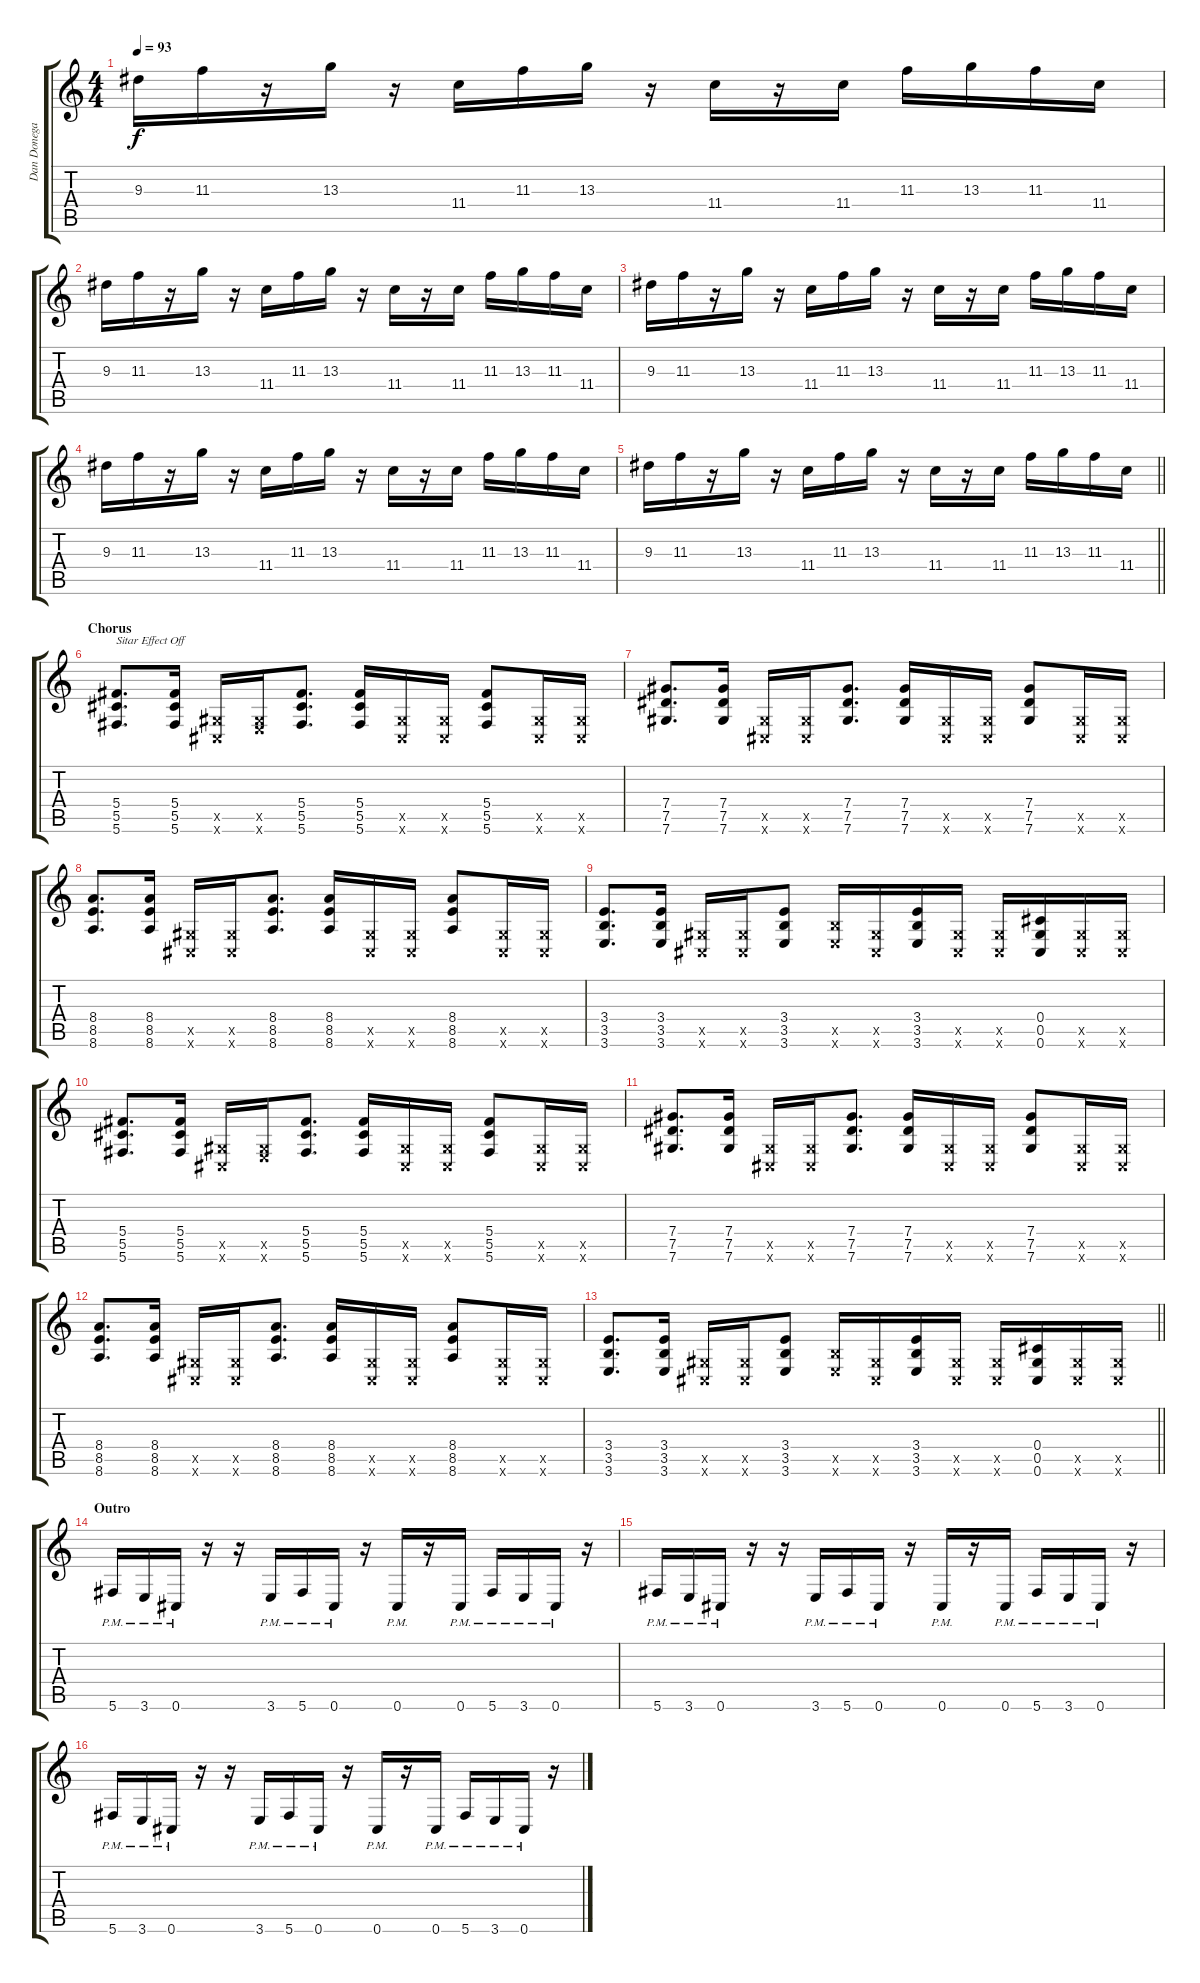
\track ("Dan Donegan" "Dan Donega") {instrument distortionguitar}
\staff {score tabs}
\tuning (Eb4 Bb3 Gb3 Db3 Ab2 Db2) {hide}
\ts (4 4)
\tempo 93
\clef g2
\ks c
9.3.16{dy f} 11.3.16 r.16 13.3.16 r.16 11.4.16 11.3.16 13.3.16 r.16 11.4.16 r.16 11.4.16 11.3.16 13.3.16 11.3.16 11.4.16 |
9.3.16 11.3.16 r.16 13.3.16 r.16 11.4.16 11.3.16 13.3.16 r.16 11.4.16 r.16 11.4.16 11.3.16 13.3.16 11.3.16 11.4.16 |
9.3.16 11.3.16 r.16 13.3.16 r.16 11.4.16 11.3.16 13.3.16 r.16 11.4.16 r.16 11.4.16 11.3.16 13.3.16 11.3.16 11.4.16 |
9.3.16 11.3.16 r.16 13.3.16 r.16 11.4.16 11.3.16 13.3.16 r.16 11.4.16 r.16 11.4.16 11.3.16 13.3.16 11.3.16 11.4.16 |
\barLineRight lightlight
9.3.16 11.3.16 r.16 13.3.16 r.16 11.4.16 11.3.16 13.3.16 r.16 11.4.16 r.16 11.4.16 11.3.16 13.3.16 11.3.16 11.4.16 |
\section ("" "Chorus")
(5.4 5.5 5.6).8{d txt "Sitar Effect Off"} (5.4 5.5 5.6).16 (0.5{x} 0.6{x}).16 (0.5{x} 3.6{x}).16 (5.4 5.5 5.6).8{d} (5.4 5.5 5.6).16 (0.5{x} 0.6{x}).16 (0.5{x} 0.6{x}).16 (5.4 5.5 5.6).8 (0.5{x} 0.6{x}).16 (0.5{x} 0.6{x}).16 |
(7.4 7.5 7.6).8{d} (7.4 7.5 7.6).16 (0.5{x} 0.6{x}).16 (0.5{x} 0.6{x}).16 (7.4 7.5 7.6).8{d} (7.4 7.5 7.6).16 (0.5{x} 0.6{x}).16 (0.5{x} 0.6{x}).16 (7.4 7.5 7.6).8 (0.5{x} 0.6{x}).16 (0.5{x} 0.6{x}).16 |
(8.4 8.5 8.6).8{d} (8.4 8.5 8.6).16 (0.5{x} 0.6{x}).16 (0.5{x} 0.6{x}).16 (8.4 8.5 8.6).8{d} (8.4 8.5 8.6).16 (0.5{x} 0.6{x}).16 (0.5{x} 0.6{x}).16 (8.4 8.5 8.6).8 (0.5{x} 0.6{x}).16 (0.5{x} 0.6{x}).16 |
(3.4 3.5 3.6).8{d} (3.4 3.5 3.6).16 (0.5{x} 0.6{x}).16 (0.5{x} 0.6{x}).16 (3.4 3.5 3.6).8 (3.5{x} 3.6{x}).16 (0.5{x} 0.6{x}).16 (3.4 3.5 3.6).16 (0.5{x} 0.6{x}).16 (0.5{x} 0.6{x}).16 (0.4 0.5 0.6).16 (0.5{x} 0.6{x}).16 (0.5{x} 0.6{x}).16 |
(5.4 5.5 5.6).8{d} (5.4 5.5 5.6).16 (0.5{x} 0.6{x}).16 (0.5{x} 3.6{x}).16 (5.4 5.5 5.6).8{d} (5.4 5.5 5.6).16 (0.5{x} 0.6{x}).16 (0.5{x} 0.6{x}).16 (5.4 5.5 5.6).8 (0.5{x} 0.6{x}).16 (0.5{x} 0.6{x}).16 |
(7.4 7.5 7.6).8{d} (7.4 7.5 7.6).16 (0.5{x} 0.6{x}).16 (0.5{x} 0.6{x}).16 (7.4 7.5 7.6).8{d} (7.4 7.5 7.6).16 (0.5{x} 0.6{x}).16 (0.5{x} 0.6{x}).16 (7.4 7.5 7.6).8 (0.5{x} 0.6{x}).16 (0.5{x} 0.6{x}).16 |
(8.4 8.5 8.6).8{d} (8.4 8.5 8.6).16 (0.5{x} 0.6{x}).16 (0.5{x} 0.6{x}).16 (8.4 8.5 8.6).8{d} (8.4 8.5 8.6).16 (0.5{x} 0.6{x}).16 (0.5{x} 0.6{x}).16 (8.4 8.5 8.6).8 (0.5{x} 0.6{x}).16 (0.5{x} 0.6{x}).16 |
\barLineRight lightlight
(3.4 3.5 3.6).8{d} (3.4 3.5 3.6).16 (0.5{x} 0.6{x}).16 (0.5{x} 0.6{x}).16 (3.4 3.5 3.6).8 (3.5{x} 3.6{x}).16 (0.5{x} 0.6{x}).16 (3.4 3.5 3.6).16 (0.5{x} 0.6{x}).16 (0.5{x} 0.6{x}).16 (0.4 0.5 0.6).16 (0.5{x} 0.6{x}).16 (0.5{x} 0.6{x}).16 |
\section ("" "Outro")
5.6{pm}.16 3.6{pm}.16 0.6{pm}.16 r.16 r.16 3.6{pm}.16 5.6{pm}.16 0.6{pm}.16 r.16 0.6{pm}.16 r.16 0.6{pm}.16 5.6{pm}.16 3.6{pm}.16 0.6{pm}.16 r.16 |
5.6{pm}.16 3.6{pm}.16 0.6{pm}.16 r.16 r.16 3.6{pm}.16 5.6{pm}.16 0.6{pm}.16 r.16 0.6{pm}.16 r.16 0.6{pm}.16 5.6{pm}.16 3.6{pm}.16 0.6{pm}.16 r.16 |
5.6{pm}.16 3.6{pm}.16 0.6{pm}.16 r.16 r.16 3.6{pm}.16 5.6{pm}.16 0.6{pm}.16 r.16 0.6{pm}.16 r.16 0.6{pm}.16 5.6{pm}.16 3.6{pm}.16 0.6{pm}.16 r.16
